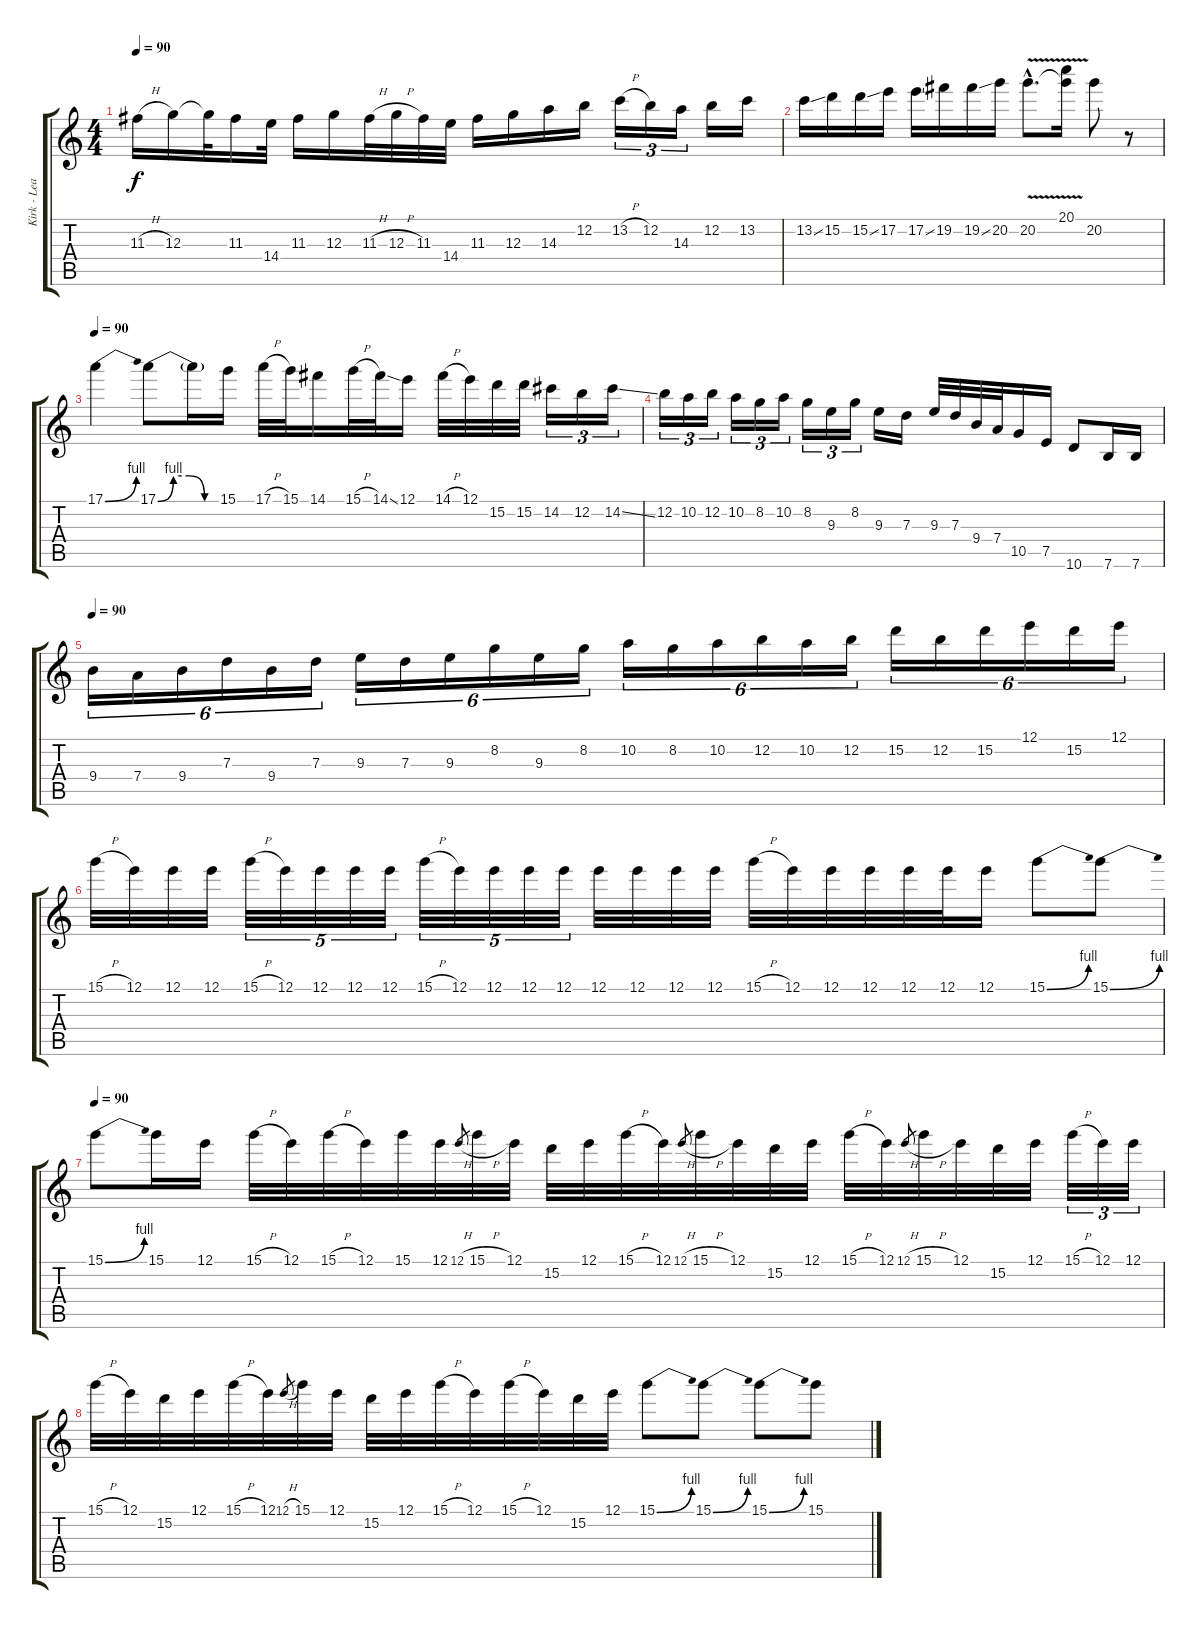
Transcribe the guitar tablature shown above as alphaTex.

\track ("Kirk - Lead Guitar" "Kirk - Lea") {instrument distortionguitar}
\staff {score tabs}
\tuning (E4 B3 G3 D3 A2 E2) {hide}
\ts (4 4)
\tempo 90
\clef g2
\ks c
11.3{h}.16{dy f} 12.3.16 12.3{t}.32 11.3.16 14.4.32 11.3.16 12.3.16 11.3{h}.32 12.3{h}.32 11.3.32 14.4.32 11.3.16 12.3.16 14.3.16 12.2.16 13.2{h}.16{tu (3 2)} 12.2.16{tu (3 2)} 14.3.16{tu (3 2)} 12.2.16 13.2.16 |
13.2{ss}.16 15.2.16 15.2{ss}.16 17.2.16 17.2{ss}.16 19.2.16 19.2{ss}.16 20.2.16 20.2{v hac}.8{d} (20.1 20.2{t}).16 20.2.8 r.8 |
\tempo 90
17.1{be (bend 0 0 60 4)}.4 17.1{be (custom 0 0 15 4 30 4 45 0 60 0)}.8 17.1{t}.16 15.1.16 17.1{h}.32 15.1.32 14.1.16 15.1{h}.32 14.1{ss}.32 12.1.16 14.1{h}.32 12.1.32 15.2.32 15.2.32 14.2.16{tu (3 2)} 12.2.16{tu (3 2)} 14.2{ss}.16{tu (3 2)} |
12.2.16{tu (3 2)} 10.2.16{tu (3 2)} 12.2.16{tu (3 2)} 10.2.16{tu (3 2)} 8.2.16{tu (3 2)} 10.2.16{tu (3 2)} 8.2.16{tu (3 2)} 9.3.16{tu (3 2)} 8.2.16{tu (3 2)} 9.3.16 7.3.16 9.3.32 7.3.32 9.4.32 7.4.32 10.5.16 7.5.16 10.6.8 7.6.16 7.6.16 |
\tempo 90
9.4.16{tu (6 4)} 7.4.16{tu (6 4)} 9.4.16{tu (6 4)} 7.3.16{tu (6 4)} 9.4.16{tu (6 4)} 7.3.16{tu (6 4)} 9.3.16{tu (6 4)} 7.3.16{tu (6 4)} 9.3.16{tu (6 4)} 8.2.16{tu (6 4)} 9.3.16{tu (6 4)} 8.2.16{tu (6 4)} 10.2.16{tu (6 4)} 8.2.16{tu (6 4)} 10.2.16{tu (6 4)} 12.2.16{tu (6 4)} 10.2.16{tu (6 4)} 12.2.16{tu (6 4)} 15.2.16{tu (6 4)} 12.2.16{tu (6 4)} 15.2.16{tu (6 4)} 12.1.16{tu (6 4)} 15.2.16{tu (6 4)} 12.1.16{tu (6 4)} |
15.1{h}.32 12.1.32 12.1.32 12.1.32 15.1{h}.32{tu (5 4)} 12.1.32{tu (5 4)} 12.1.32{tu (5 4)} 12.1.32{tu (5 4)} 12.1.32{tu (5 4)} 15.1{h}.32{tu (5 4)} 12.1.32{tu (5 4)} 12.1.32{tu (5 4)} 12.1.32{tu (5 4)} 12.1.32{tu (5 4)} 12.1.32 12.1.32 12.1.32 12.1.32 15.1{h}.32 12.1.32 12.1.32 12.1.32 12.1.32 12.1.32 12.1.16 15.1{be (bend 0 0 60 4)}.8 15.1{be (bend 0 0 60 4)}.8 |
\tempo 90
15.1{be (bend 0 0 60 4)}.8 15.1.16 12.1.16 15.1{h}.32 12.1.32 15.1{h}.32 12.1.32 15.1.32 12.1.32 12.1{h}.8{gr} 15.1{h}.32 12.1.32 15.2.32 12.1.32 15.1{h}.32 12.1.32 12.1{h}.8{gr} 15.1{h}.32 12.1.32 15.2.32 12.1.32 15.1{h}.32 12.1.32 12.1{h}.8{gr} 15.1{h}.32 12.1.32 15.2.32 12.1.32 15.1{h}.32{tu (3 2)} 12.1.32{tu (3 2)} 12.1.32{tu (3 2)} |
15.1{h}.32 12.1.32 15.2.32 12.1.32 15.1{h}.32 12.1.32 12.1{h}.8{gr} 15.1.32 12.1.32 15.2.32 12.1.32 15.1{h}.32 12.1.32 15.1{h}.32 12.1.32 15.2.32 12.1.32 15.1{be (bend 0 0 60 4)}.8 15.1{be (bend 0 0 60 4)}.8 15.1{be (bend 0 0 60 4)}.8 15.1.8
